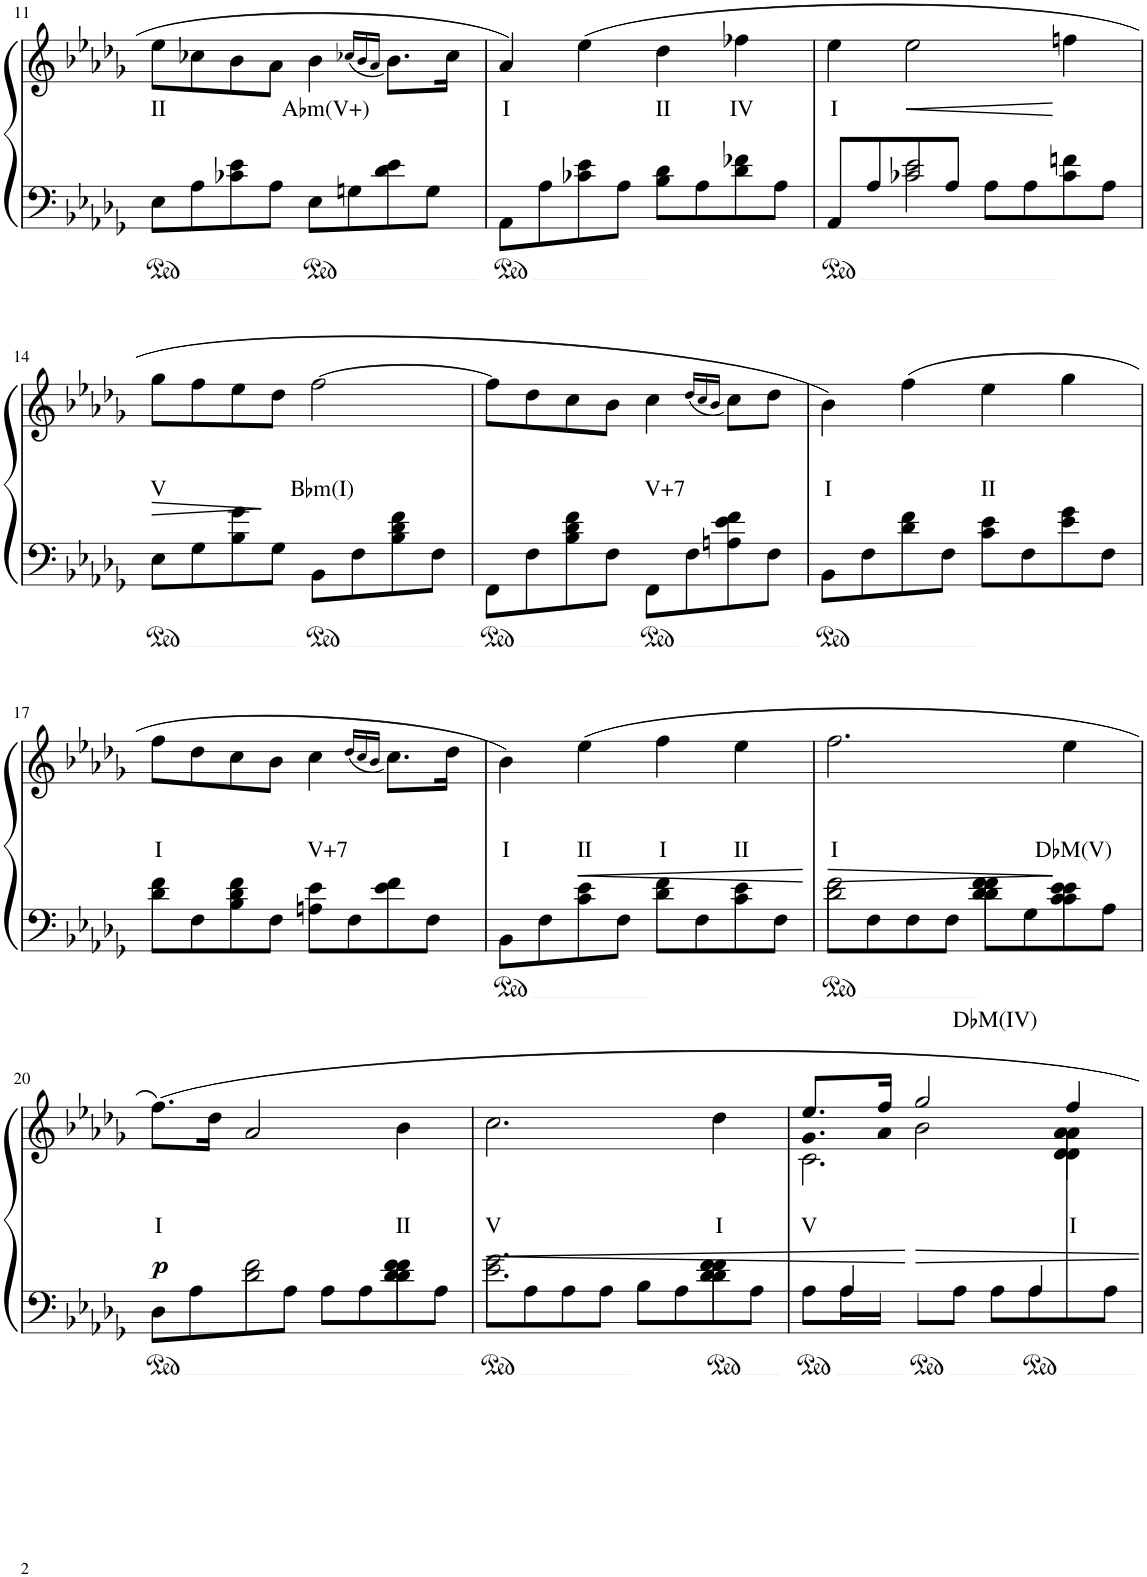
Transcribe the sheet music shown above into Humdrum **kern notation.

**kern	**text	**kern	**text	**dynam
*part1	*part1	*part1	*part1	*part1
*staff2	*staff2	*staff1	*staff1	*staff1/2
*I"Piano	*	*	*	*
*I'Pno	*	*	*	*
!!LO:PB:g=z
*clefF4	*	*clefG2	*	*
*k[b-e-a-d-g-]	*	*k[b-e-a-d-g-]	*	*
*M4/4	*	*M4/4	*	*
*met(c)	*	*met(c)	*	*
=11	=11	=11	=11	=11
!	!	!	!LO:LY:b	!
8E-\L	.	8ee-\L	II	.
8A-\	.	8cc-X\	.	.
8c-X\ 8e-\	.	8b-\	.	.
8A-\J	.	8a-\J	.	.
!	!	!	!LO:LY:b	!
8E-\L	.	4b-\	A♭m(V+)	.
8Gn\	.	.	.	.
.	.	(16qcc-X/LL	.	.
.	.	16qb-/	.	.
.	.	16qa-/JJ	.	.
8d-\ 8e-\	.	8.b-\L)	.	.
8G\J	.	.	.	.
.	.	16cc-\Jk	.	.
=12	=12	=12	=12	=12
!	!	!	!LO:LY:b	!
8AA-\L	.	4a-/	I	.
8A-\	.	.	.	.
8c-X\ 8e-\	.	(4ee-\	.	.
8A-\J	.	.	.	.
!	!	!	!LO:LY:b	!
8B-\ 8d-\L	.	4dd-\	II	.
8A-\	.	.	.	.
!	!	!	!LO:LY:b	!
8d-\ 8f-X\	.	4ff-X\	IV	.
8A-\J	.	.	.	.
=13	=13	=13	=13	=13
*^	*	*	*	*
!	!	!	!	!LO:LY:b	!
8AA-/L	4ryy	.	4ee-\	I	.
8A-/	.	.	.	.	.
!	!	!	!	!	!LO:HP:b
8c-X/ 8e-/	2c-\ 2e-\	.	2ee-\	.	<
8A-/J	.	.	.	.	.
8A-\L	.	.	.	.	.
8A-\	.	.	.	.	.
8c-\ 8fn\	4ryy	.	4ffn\	.	[
8A-\J	.	.	.	.	.
*v	*v	*	*	*	*
!!LO:LB:g=z
=14	=14	=14	=14	=14
!	!	!	!LO:LY:b	!LO:HP:b
8E-\L	.	8gg-\L	V	>
8G-\	.	8ff\	.	.
8B-\ 8g-\	.	8ee-\	.	.
8G-\J	.	8dd-\J	.	]
!	!	!	!LO:LY:b	!
8BB-\L	.	[2ff\	B♭m(I)	.
8F\	.	.	.	.
8B-\ 8d-\ 8f\	.	.	.	.
8F\J	.	.	.	.
=15	=15	=15	=15	=15
8FF\L	.	8ff\L]	.	.
8F\	.	8dd-\	.	.
8B-\ 8d-\ 8f\	.	8cc\	.	.
8F\J	.	8b-\J	.	.
!	!	!	!LO:LY:b	!
8FF\L	.	4cc\	V+7	.
8F\	.	.	.	.
.	.	(16qdd-/LL	.	.
.	.	16qcc/	.	.
.	.	16qb-/JJ	.	.
8An\ 8e-\ 8f\	.	8cc\L)	.	.
8F\J	.	8dd-\J	.	.
=16	=16	=16	=16	=16
!	!	!	!LO:LY:b	!
8BB-\L	.	4b-\)	I	.
8F\	.	.	.	.
8d-\ 8f\	.	(4ff\	.	.
8F\J	.	.	.	.
!	!	!	!LO:LY:b	!
8c\ 8e-\L	.	4ee-\	II	.
8F\	.	.	.	.
8e-\ 8g-\	.	4gg-\	.	.
8F\J	.	.	.	.
!!LO:LB:g=z
=17	=17	=17	=17	=17
!	!	!	!LO:LY:b	!
8d-\ 8f\L	.	8ff\L	I	.
8F\	.	8dd-\	.	.
8B-\ 8d-\ 8f\	.	8cc\	.	.
8F\J	.	8b-\J	.	.
!	!	!	!LO:LY:b	!
8An\ 8e-\L	.	4cc\	V+7	.
8F\	.	.	.	.
.	.	(16qdd-/LL	.	.
.	.	16qcc/	.	.
.	.	16qb-/JJ	.	.
8e-\ 8f\	.	8.cc\L)	.	.
8F\J	.	.	.	.
.	.	16dd-\Jk	.	.
=18	=18	=18	=18	=18
!	!	!	!LO:LY:b	!
8BB-\L	.	4b-\)	I	.
8F\	.	.	.	.
!	!	!	!LO:LY:b	!LO:HP:b
8c\ 8e-\	.	(4ee-\	II	<
8F\J	.	.	.	.
!	!	!	!LO:LY:b	!
8d-\ 8f\L	.	4ff\	I	.
8F\	.	.	.	.
!	!	!	!LO:LY:b	!
8c\ 8e-\	.	4ee-\	II	.
8F\J	.	.	.	.
.	.	.	.	[
=19	=19	=19	=19	=19
*^	*	*	*	*
!	!	!	!	!LO:LY:b	!LO:HP:b
8d-\ 8f\L	2d-\ 2f\	.	2.ff\	I	>
8F\	.	.	.	.	.
8F\	.	.	.	.	.
8F\J	.	.	.	.	.
!	!	!LO:LY:b	!	!	!
8d-\ 8f\L	4d-\ 4f\	D♭M(IV)	.	.	.
8G-\	.	.	.	.	.
!	!	!	!	!LO:LY:b	!
8c\ 8e-\	4c\ 4e-\	.	4ee-\	D♭M(V)	]
8A-\J	.	.	.	.	.
!!LO:LB:g=z
=20	=20	=20	=20	=20	=20
!	!	!	!	!LO:LY:b	!LO:DY:b
8D-\L	4ryy	.	8.ff\L)	I	p
8A-\	.	.	.	.	.
.	.	.	16dd-\Jk	.	.
8d-\ 8f\	2d-\ 2f\	.	2a-/	.	.
8A-\J	.	.	.	.	.
8A-\L	.	.	.	.	.
8A-\	.	.	.	.	.
!	!	!	!	!LO:LY:b	!
8d-\ 8f\	4d-\ 4f\	.	4b-\	II	.
8A-\J	.	.	.	.	.
=21	=21	=21	=21	=21	=21
!	!	!	!	!LO:LY:b	!LO:HP:b
8e-\ 8g-\L	2.e-\ 2.g-\	.	2.cc\	V	<
8A-\	.	.	.	.	.
8A-\	.	.	.	.	.
8A-\J	.	.	.	.	.
8B-\L	.	.	.	.	.
8A-\	.	.	.	.	.
!	!	!	!	!LO:LY:b	!
8d-\ 8f\	4d-\ 4f\	.	4dd-\	I	.
8A-\J	.	.	.	.	.
=22	=22	=22	=22	=22	=22
!	!	!	!	!LO:LY:b	!
*	*	*	*^	*	*
*	*	*	*	*^	*	*
*	*	*	*	*	*^	*	*
8A-\L	8ryy	.	8.ee-/L	8.g-\L	2.ryy	2.c\	V	.
16A-\L	4A-/	.	.	.	.	.	.	.
16A-!\JJ	.	.	16ff/Jk	16a-\Jk	.	.	.	.
8A-!\L	.	.	2gg-/	2b-\	.	.	.	[
8A-\J	4ryy	.	.	.	.	.	.	.
8A-\L	.	.	.	.	.	.	.	.
8A-\	4A-/	.	.	.	.	.	.	.
!	!	!	!	!	!	!	!LO:LY:b	!
8ryy	.	.	4ff/	4d-\ 4a-\	8d-\ 8a-\	4ryy	I	.
8A-\J	8ryy	.	.	.	8ryy	.	.	.
*v	*v	*	*	*	*	*	*	*
*	*	*v	*v	*v	*v	*	*
=	=	=	=	=
*-	*-	*-	*-	*-
